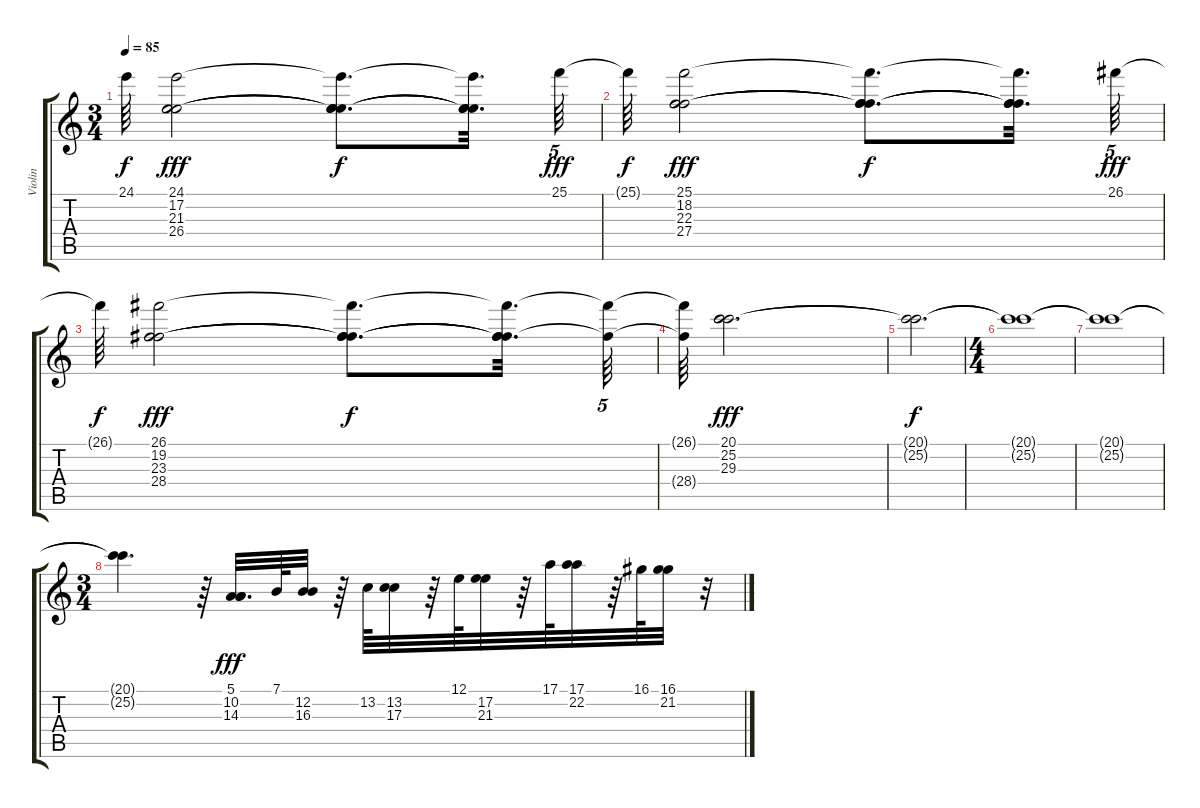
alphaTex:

\track ("Violin" "Violin") {instrument violin}
\staff {score tabs}
\tuning (E4 B3 G3 D3 A2 E2) {hide}
\ts (3 4)
\tempo 85
\clef g2
\ks c
24.1{t}.64{dy f} (24.1 17.2 21.3 26.4).2{dy fff} (24.1{t} 17.2{t} 21.3{t} 26.4{t}).8{d dy f} (24.1{t} 17.2{t} 21.3{t} 26.4{t}).32{d} 25.1.64{tu (5 4) dy fff} |
25.1{t}.64{dy f} (25.1 18.2 22.3 27.4).2{dy fff} (25.1{t} 18.2{t} 22.3{t} 27.4{t}).8{d dy f} (25.1{t} 18.2{t} 22.3{t} 27.4{t}).32{d} 26.1.64{tu (5 4) dy fff} |
26.1{t}.64{dy f} (26.1 19.2 23.3 28.4).2{dy fff} (26.1{t} 19.2{t} 23.3{t} 28.4{t}).8{d dy f} (26.1{t} 19.2{t} 23.3{t} 28.4{t}).32{d} (26.1{t} 28.4{t}).64{tu (5 4)} |
(26.1{t} 28.4{t}).64 (20.1 25.2 29.3).2{d dy fff} |
(20.1{t} 25.2{t}).2{d dy f} |
\ts (4 4)
(20.1{t} 25.2{t}).1 |
(20.1{t} 25.2{t}).1 |
\ts (3 4)
(20.1{t} 25.2{t}).4{d} r.64 (5.1 10.2 14.3).32{d dy fff} 7.1.64 (12.2 16.3).32 r.64 13.2.64 (13.2 17.3).32 r.64 12.1.64 (17.2 21.3).32 r.64 17.1.64 (17.1 22.2).32 r.64 16.1.64 (16.1 21.2).32 r.32
